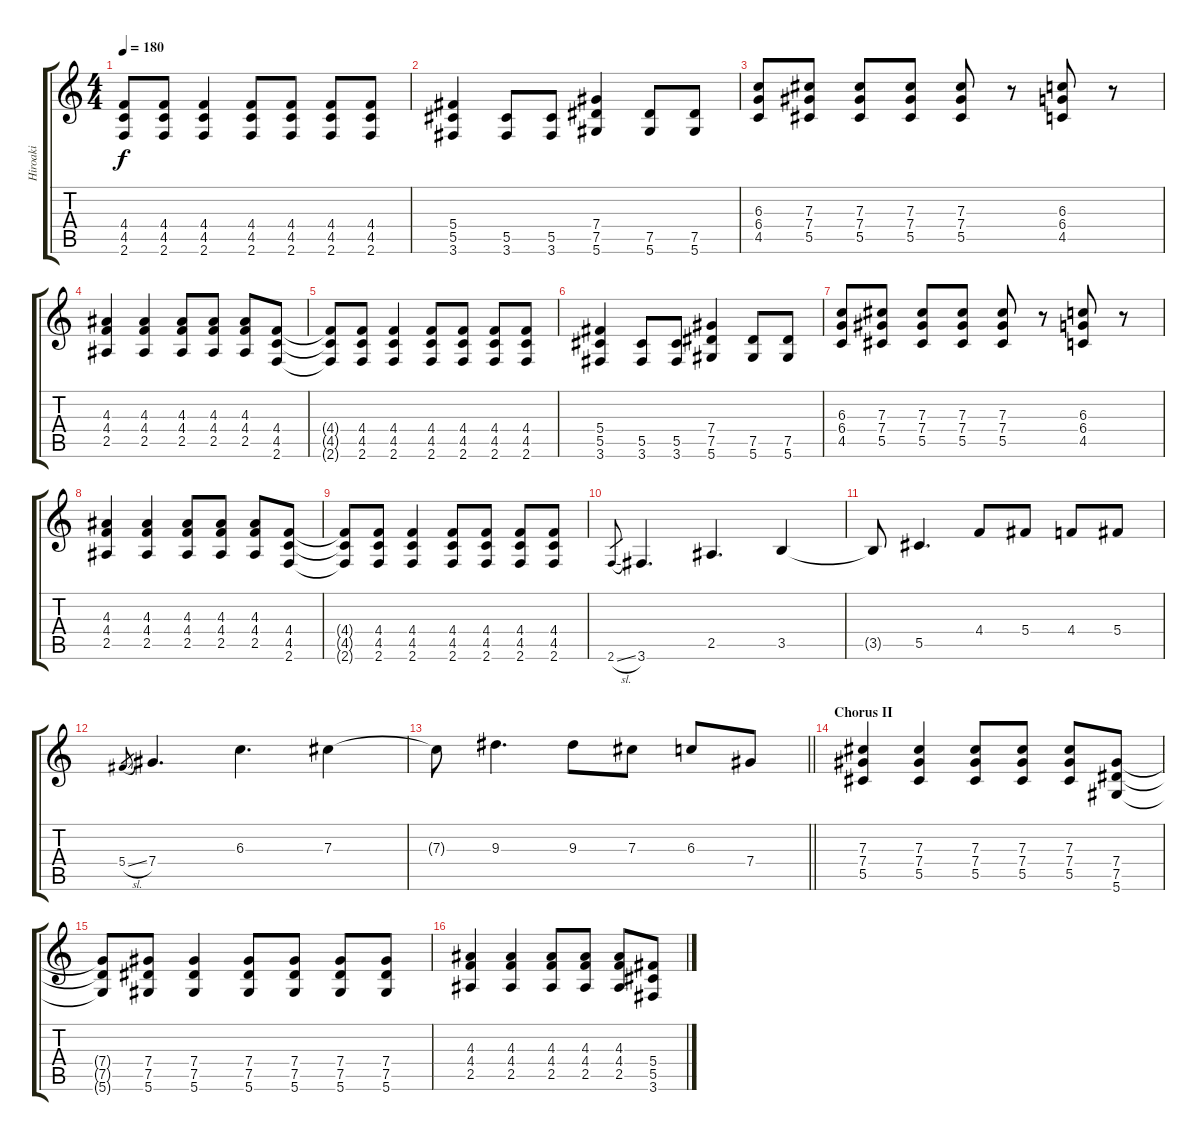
\track ("Hiroaki" "Hiroaki") {instrument overdrivenguitar}
\staff {score tabs}
\tuning (Eb4 Bb3 Gb3 Db3 Ab2 Eb2) {hide}
\ts (4 4)
\tempo 180
\clef g2
\ks c
(4.4{t} 4.5{t} 2.6{t}).8{dy f} (4.4 4.5 2.6).8 (4.4 4.5 2.6).4 (4.4 4.5 2.6).8 (4.4 4.5 2.6).8 (4.4 4.5 2.6).8 (4.4 4.5 2.6).8 |
(5.4 5.5 3.6).4 (5.5 3.6).8 (5.5 3.6).8 (7.4 7.5 5.6).4 (7.5 5.6).8 (7.5 5.6).8 |
(6.3 6.4 4.5).8 (7.3 7.4 5.5).8 (7.3 7.4 5.5).8 (7.3 7.4 5.5).8 (7.3 7.4 5.5).8 r.8 (6.3 6.4 4.5).8 r.8 |
(4.3 4.4 2.5).4 (4.3 4.4 2.5).4 (4.3 4.4 2.5).8 (4.3 4.4 2.5).8 (4.3 4.4 2.5).8 (4.4 4.5 2.6).8 |
(4.4{t} 4.5{t} 2.6{t}).8 (4.4 4.5 2.6).8 (4.4 4.5 2.6).4 (4.4 4.5 2.6).8 (4.4 4.5 2.6).8 (4.4 4.5 2.6).8 (4.4 4.5 2.6).8 |
(5.4 5.5 3.6).4 (5.5 3.6).8 (5.5 3.6).8 (7.4 7.5 5.6).4 (7.5 5.6).8 (7.5 5.6).8 |
(6.3 6.4 4.5).8 (7.3 7.4 5.5).8 (7.3 7.4 5.5).8 (7.3 7.4 5.5).8 (7.3 7.4 5.5).8 r.8 (6.3 6.4 4.5).8 r.8 |
(4.3 4.4 2.5).4 (4.3 4.4 2.5).4 (4.3 4.4 2.5).8 (4.3 4.4 2.5).8 (4.3 4.4 2.5).8 (4.4 4.5 2.6).8 |
(4.4{t} 4.5{t} 2.6{t}).8 (4.4 4.5 2.6).8 (4.4 4.5 2.6).4 (4.4 4.5 2.6).8 (4.4 4.5 2.6).8 (4.4 4.5 2.6).8 (4.4 4.5 2.6).8 |
2.6{sl}.8{gr} 3.6.4{d} 2.5.4{d} 3.5.4 |
3.5{t}.8 5.5.4{d} 4.4.8 5.4.8 4.4.8 5.4.8 |
5.4{sl}.8{gr} 7.4.4{d} 6.3.4{d} 7.3.4 |
\barLineRight lightlight
7.3{t}.8 9.3.4{d} 9.3.8 7.3.8 6.3.8 7.4.8 |
\section ("" "Chorus II")
(7.3 7.4 5.5).4 (7.3 7.4 5.5).4 (7.3 7.4 5.5).8 (7.3 7.4 5.5).8 (7.3 7.4 5.5).8 (7.4 7.5 5.6).8 |
(7.4{t} 7.5{t} 5.6{t}).8 (7.4 7.5 5.6).8 (7.4 7.5 5.6).4 (7.4 7.5 5.6).8 (7.4 7.5 5.6).8 (7.4 7.5 5.6).8 (7.4 7.5 5.6).8 |
(4.3 4.4 2.5).4 (4.3 4.4 2.5).4 (4.3 4.4 2.5).8 (4.3 4.4 2.5).8 (4.3 4.4 2.5).8 (5.4 5.5 3.6).8
